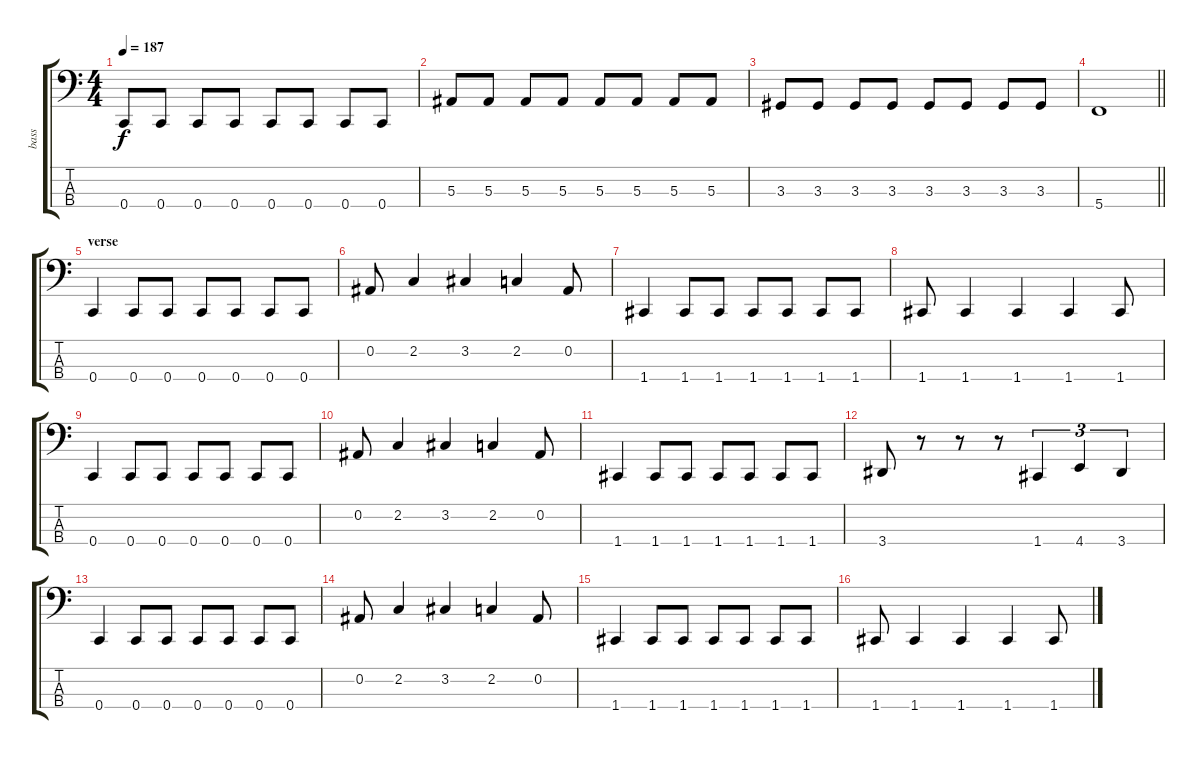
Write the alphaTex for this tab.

\track ("bass" "bass") {instrument slapbass2}
\staff {score tabs}
\tuning (Eb2 Bb1 F1 C1) {hide}
\ts (4 4)
\tempo 187
\clef f4
\ks c
0.4.8{dy f} 0.4.8 0.4.8 0.4.8 0.4.8 0.4.8 0.4.8 0.4.8 |
5.3.8 5.3.8 5.3.8 5.3.8 5.3.8 5.3.8 5.3.8 5.3.8 |
3.3.8 3.3.8 3.3.8 3.3.8 3.3.8 3.3.8 3.3.8 3.3.8 |
\barLineRight lightlight
5.4.1 |
\section ("" "verse")
0.4.4 0.4.8 0.4.8 0.4.8 0.4.8 0.4.8 0.4.8 |
0.2.8 2.2.4 3.2.4 2.2.4 0.2.8 |
1.4.4 1.4.8 1.4.8 1.4.8 1.4.8 1.4.8 1.4.8 |
1.4.8 1.4.4 1.4.4 1.4.4 1.4.8 |
0.4.4 0.4.8 0.4.8 0.4.8 0.4.8 0.4.8 0.4.8 |
0.2.8 2.2.4 3.2.4 2.2.4 0.2.8 |
1.4.4 1.4.8 1.4.8 1.4.8 1.4.8 1.4.8 1.4.8 |
3.4.8 r.8 r.8 r.8 1.4.4{tu (3 2)} 4.4.4{tu (3 2)} 3.4.4{tu (3 2)} |
0.4.4 0.4.8 0.4.8 0.4.8 0.4.8 0.4.8 0.4.8 |
0.2.8 2.2.4 3.2.4 2.2.4 0.2.8 |
1.4.4 1.4.8 1.4.8 1.4.8 1.4.8 1.4.8 1.4.8 |
1.4.8 1.4.4 1.4.4 1.4.4 1.4.8
